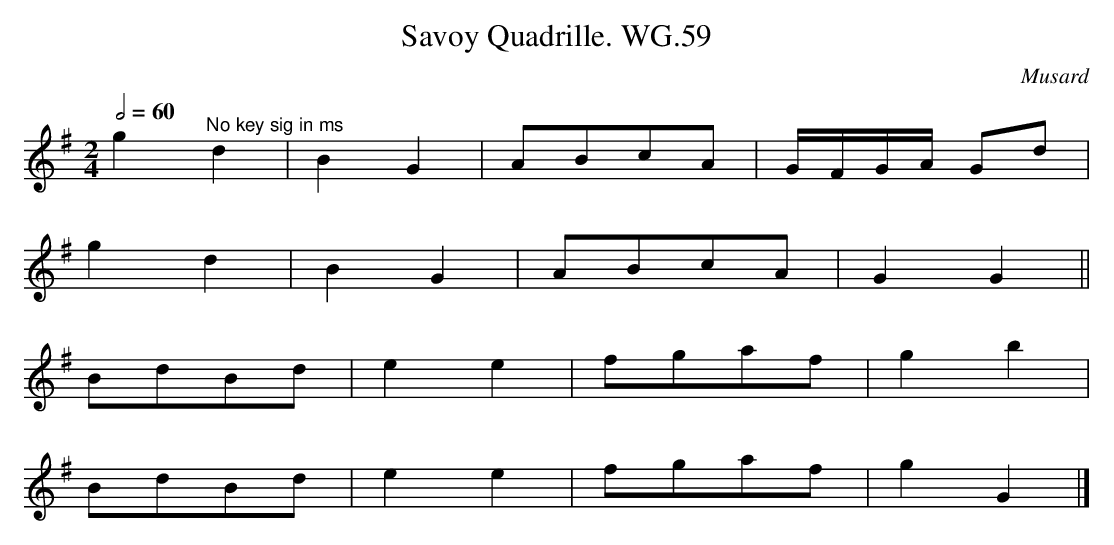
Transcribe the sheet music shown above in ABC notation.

X:1
T:Savoy Quadrille. WG.59
M:2/4
L:1/8
Q:2/4=60
C:Musard
K:G
g2 "^No key sig in ms"d2|B2 G2|ABcA|G/F/G/A/ Gd|
g2 d2|B2 G2|ABcA|G2 G2||
BdBd|e2 e2|fgaf|g2 b2|
BdBd|e2 e2|fgaf|g2 G2|]
